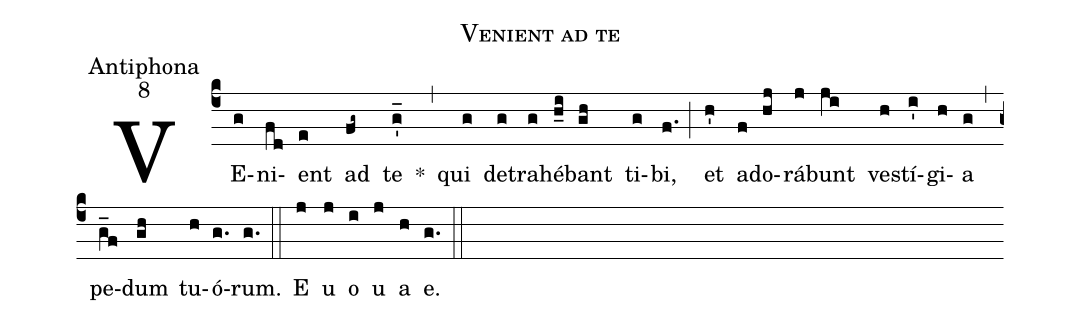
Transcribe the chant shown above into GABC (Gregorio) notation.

name:Venient ad te;
office-part:Antiphona;
mode:8;
%%
(c4) VE(g)ni(fd)ent(e) ad(fg~) te(g'_) *(,) qui(g) de(g)tra(g)hé(h_i)bant(gh) ti(g)bi,(f.) (;) et(h') ad(f)o(hj)rá(j)bunt(ji) ve(h)stí(i')gi(h)a(g) (,) pe(g_f)dum(gh) tu(h)ó(g.)rum.(g.) (::) <eu>E(j) u(j) o(i) u(j) a(h) e.</eu>(g.) (::)
